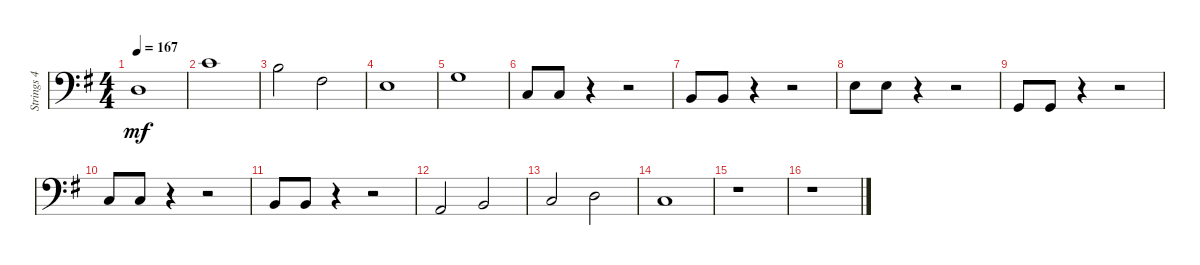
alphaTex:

\track ("Strings 4" "Strings 4") {instrument voiceoohs}
\staff {score}
\tuning (E4 B3 G3 D3 A2 E2 B1) {hide}
\ts (4 4)
\tempo 167
\clef f4
\ks eminor
0.4.1{dy mf} |
1.2.1 |
0.2.2 4.4.2 |
2.4.1 |
0.3.1 |
3.5.8 3.5.8 r.4 r.2 |
2.5.8 2.5.8 r.4 r.2 |
2.4.8 2.4.8 r.4 r.2 |
3.6.8 3.6.8 r.4 r.2 |
3.5.8 3.5.8 r.4 r.2 |
2.5.8 2.5.8 r.4 r.2 |
0.5.2 2.5.2 |
3.5.2 0.4.2 |
3.5.1 |
r.1 |
r.1
